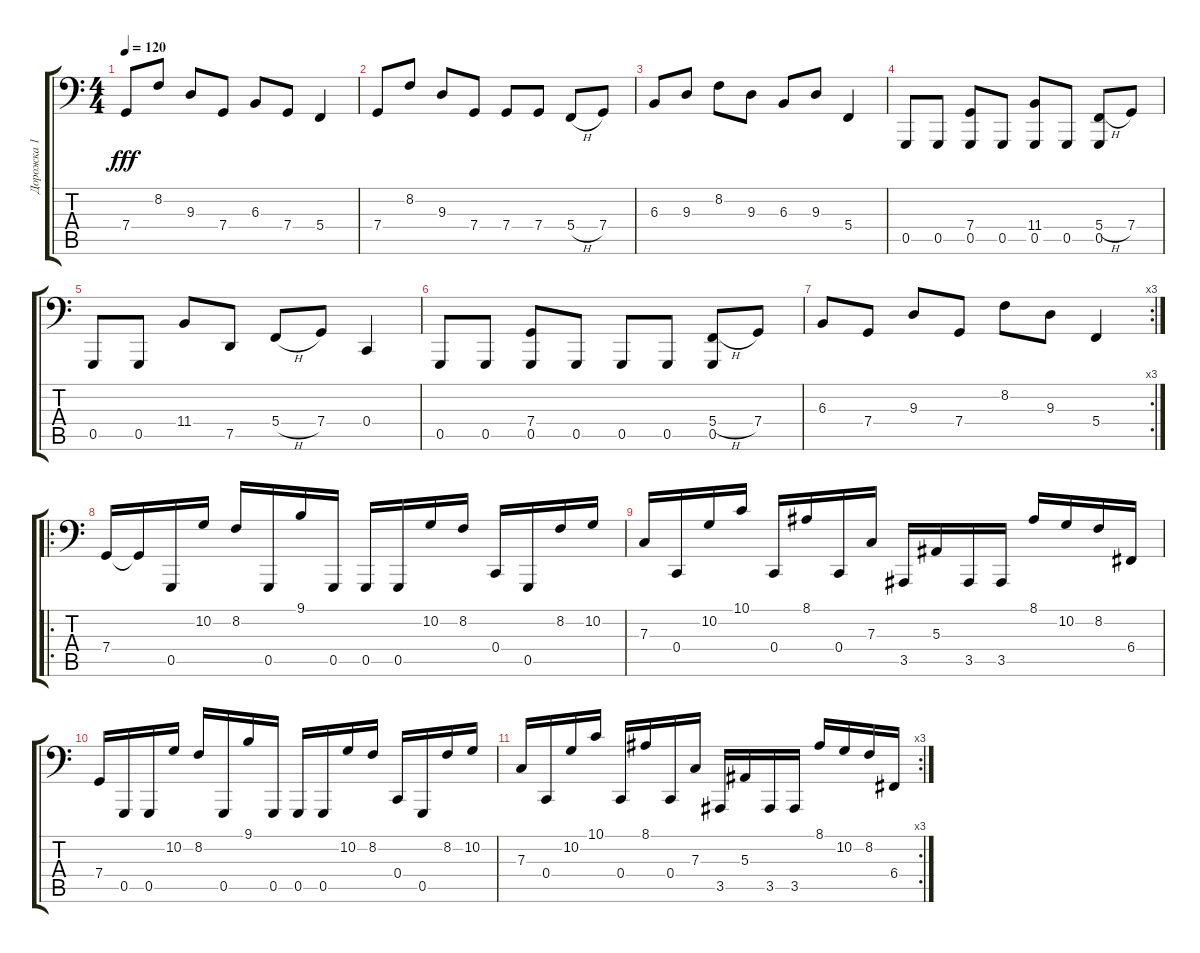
\track ("Дорожка 1" "Дорожка 1") {instrument lead2sawtooth}
\staff {score tabs}
\tuning (D3 A2 F2 C2 G1 D1) {hide}
\ts (4 4)
\tempo 120
\clef f4
\ks c
7.4.8{dy fff} 8.2.8 9.3.8 7.4.8 6.3.8 7.4.8 5.4.4 |
7.4.8 8.2.8 9.3.8 7.4.8 7.4.8 7.4.8 5.4{h}.8 7.4.8 |
6.3.8 9.3.8 8.2.8 9.3.8 6.3.8 9.3.8 5.4.4 |
0.5.8 0.5.8 (7.4 0.5).8 0.5.8 (11.4 0.5).8 0.5.8 (5.4{h} 0.5).8 7.4.8 |
0.5.8 0.5.8 11.4.8 7.5.8 5.4{h}.8 7.4.8 0.4.4 |
0.5.8 0.5.8 (7.4 0.5).8 0.5.8 0.5.8 0.5.8 (5.4{h} 0.5).8 7.4.8 |
\rc 3
6.3.8 7.4.8 9.3.8 7.4.8 8.2.8 9.3.8 5.4.4 |
\ro
7.4.16 7.4{t}.16 0.5.16 10.2.16 8.2.16 0.5.16 9.1.16 0.5.16 0.5.16 0.5.16 10.2.16 8.2.16 0.4.16 0.5.16 8.2.16 10.2.16 |
7.3.16 0.4.16 10.2.16 10.1.16 0.4.16 8.1.16 0.4.16 7.3.16 3.5.16 5.3.16 3.5.16 3.5.16 8.1.16 10.2.16 8.2.16 6.4.16 |
7.4.16 0.5.16 0.5.16 10.2.16 8.2.16 0.5.16 9.1.16 0.5.16 0.5.16 0.5.16 10.2.16 8.2.16 0.4.16 0.5.16 8.2.16 10.2.16 |
\rc 3
7.3.16 0.4.16 10.2.16 10.1.16 0.4.16 8.1.16 0.4.16 7.3.16 3.5.16 5.3.16 3.5.16 3.5.16 8.1.16 10.2.16 8.2.16 6.4.16
